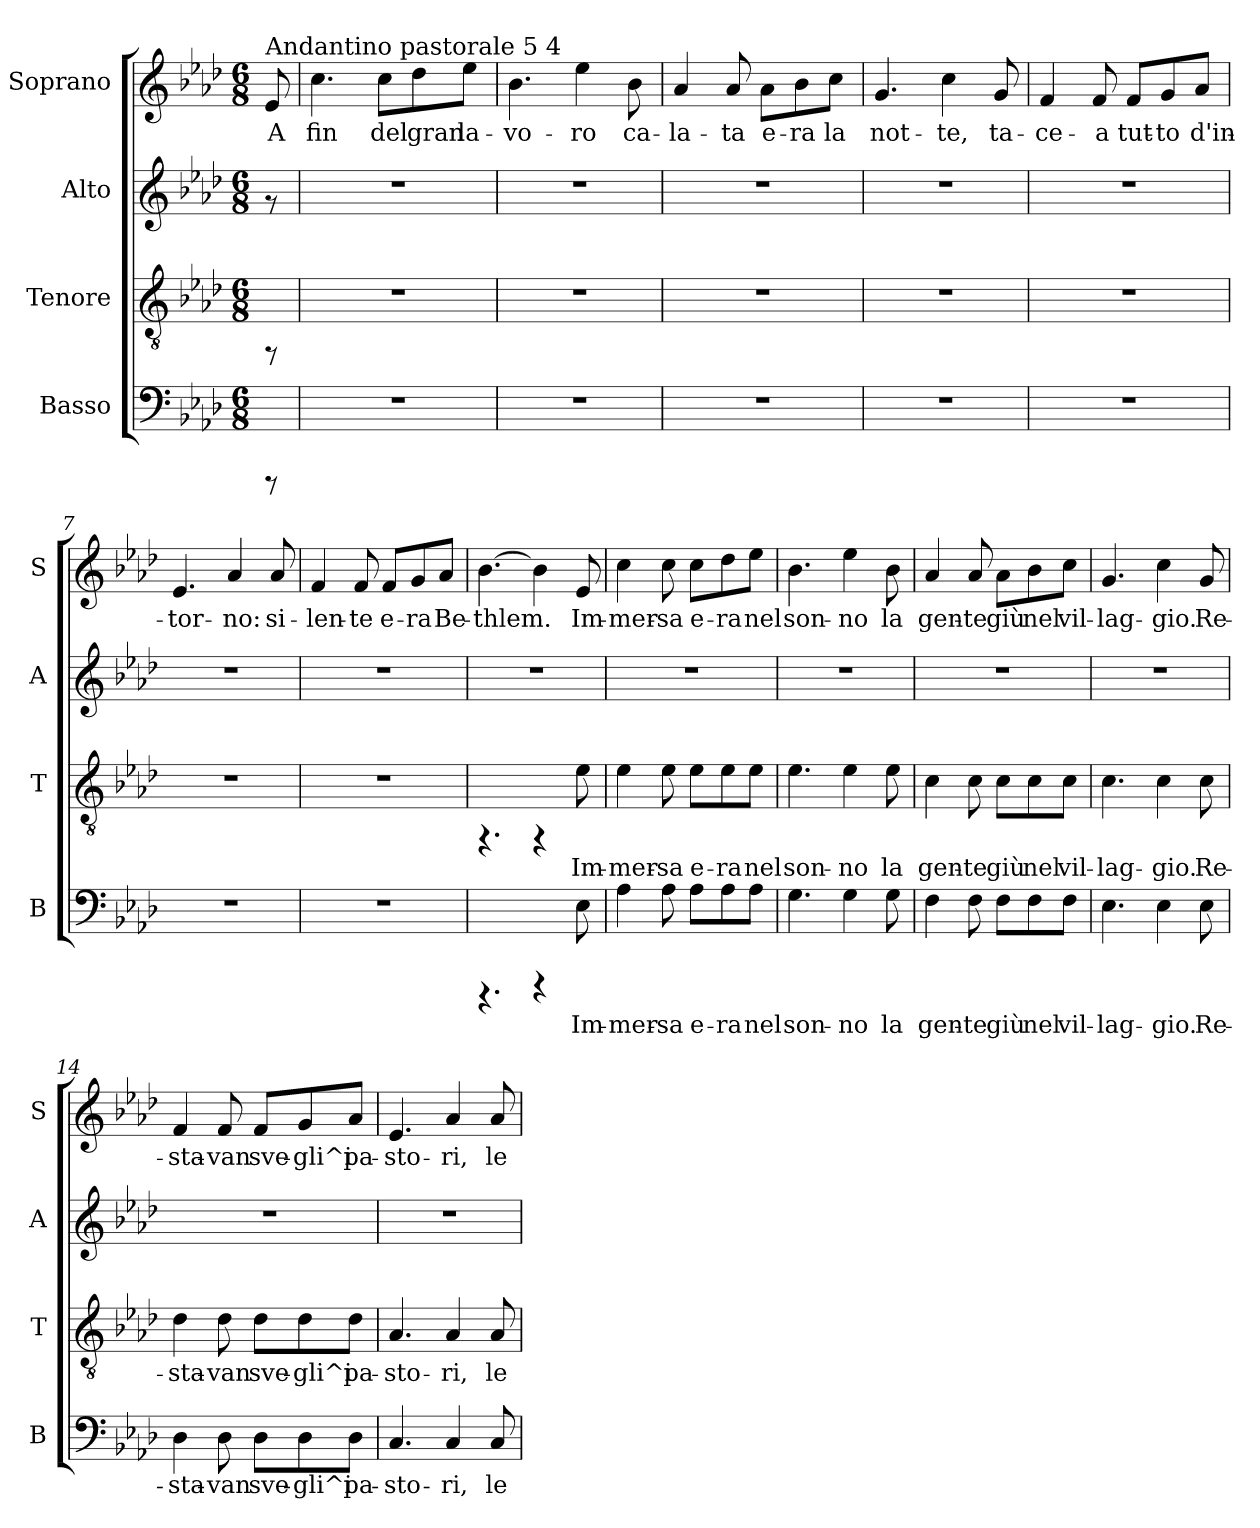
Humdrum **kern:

**kern	**text	**kern	**text	**kern	**kern	**text
*part4	*part4	*part3	*part3	*part2	*part1	*part1
*staff4	*staff4	*staff3	*staff3	*staff2	*staff1	*staff1
*I"Basso	*	*I"Tenore	*	*I"Alto	*I"Soprano	*
*I'B	*	*I'T	*	*I'A	*I'S	*
!!LO:PB:g=z
*stria5	*	*stria5	*	*stria5	*stria5	*
*clefF4	*	*clefGv2	*	*clefG2	*clefG2	*
*k[b-e-a-d-]	*	*k[b-e-a-d-]	*	*k[b-e-a-d-]	*k[b-e-a-d-]	*
*A-:	*	*A-:	*	*A-:	*A-:	*
*M6/8	*	*M6/8	*	*M6/8	*M6/8	*
=1	=1	=1	=1	=1	=1	=1
!	!	!	!	!	!LO:TX:a:t=Andantino pastorale 5 4	!
!	!	!	!	!	!	!LO:LY:b:cj
8rCCC	.	8rFF	.	8rf	8e-/	A
=2	=2	=2	=2	=2	=2	=2
!	!	!	!	!	!	!LO:LY:b:cj
2.r	.	2.r	.	2.r	4.cc\	fin
!	!	!	!	!	!	!LO:LY:b:cj
.	.	.	.	.	8cc\L	del
!	!	!	!	!	!	!LO:LY:b:cj
.	.	.	.	.	8dd-\	gran
!	!	!	!	!	!	!LO:LY:b:cj
.	.	.	.	.	8ee-\J	la-
=3	=3	=3	=3	=3	=3	=3
!	!	!	!	!	!	!LO:LY:b:cj
2.r	.	2.r	.	2.r	4.b-\	-vo-
!	!	!	!	!	!	!LO:LY:b:cj
.	.	.	.	.	4ee-\	-ro
!	!	!	!	!	!	!LO:LY:b:cj
.	.	.	.	.	8b-\	ca-
=4	=4	=4	=4	=4	=4	=4
!	!	!	!	!	!	!LO:LY:b:cj
2.r	.	2.r	.	2.r	4a-/	-la-
!	!	!	!	!	!	!LO:LY:b:cj
.	.	.	.	.	8a-/	-ta
!	!	!	!	!	!	!LO:LY:b:cj
.	.	.	.	.	8a-\L	e-
!	!	!	!	!	!	!LO:LY:b:cj
.	.	.	.	.	8b-\	-ra
!	!	!	!	!	!	!LO:LY:b:cj
.	.	.	.	.	8cc\J	la
!!LO:LB:g=z
=5	=5	=5	=5	=5	=5	=5
!	!	!	!	!	!	!LO:LY:b:cj
2.r	.	2.r	.	2.r	4.g/	not-
!	!	!	!	!	!	!LO:LY:b:cj
.	.	.	.	.	4cc\	-te,
!	!	!	!	!	!	!LO:LY:b:cj
.	.	.	.	.	8g/	ta-
=6	=6	=6	=6	=6	=6	=6
!	!	!	!	!	!	!LO:LY:b:cj
2.r	.	2.r	.	2.r	4f/	-ce-
!	!	!	!	!	!	!LO:LY:b:cj
.	.	.	.	.	8f/	-a
!	!	!	!	!	!	!LO:LY:b:cj
.	.	.	.	.	8f/L	tut-
!	!	!	!	!	!	!LO:LY:b:cj
.	.	.	.	.	8g/	-to
!	!	!	!	!	!	!LO:LY:b:cj
.	.	.	.	.	8a-/J	d'in-
=7	=7	=7	=7	=7	=7	=7
!	!	!	!	!	!	!LO:LY:b:cj
2.r	.	2.r	.	2.r	4.e-/	-tor-
!	!	!	!	!	!	!LO:LY:b:cj
.	.	.	.	.	4a-/	-no:
!	!	!	!	!	!	!LO:LY:b:cj
.	.	.	.	.	8a-/	si-
=8	=8	=8	=8	=8	=8	=8
!	!	!	!	!	!	!LO:LY:b:cj
2.r	.	2.r	.	2.r	4f/	-len-
!	!	!	!	!	!	!LO:LY:b:cj
.	.	.	.	.	8f/	-te
!	!	!	!	!	!	!LO:LY:b:cj
.	.	.	.	.	8f/L	e-
!	!	!	!	!	!	!LO:LY:b:cj
.	.	.	.	.	8g/	-ra
!	!	!	!	!	!	!LO:LY:b:cj
.	.	.	.	.	8a-/J	Be-
!!LO:PB:g=z
=9	=9	=9	=9	=9	=9	=9
!	!	!	!	!	!	!LO:LY:b:cj
4.rCCC	.	4.rFF	.	2.r	[>4.b-\	-thlem.
!	!	!	!	!	!	!LO:LY:b:cj
4rCCC	.	4rFF	.	.	4b-\]	.
!	!LO:LY:b:cj	!	!LO:LY:b:cj	!	!	!LO:LY:b:cj
8E-\	Im-	8e-\	Im-	.	8e-/	Im-
=10	=10	=10	=10	=10	=10	=10
!	!LO:LY:b:cj	!	!LO:LY:b:cj	!	!	!LO:LY:b:cj
4A-\	-mer-	4e-\	-mer-	2.r	4cc\	-mer-
!	!LO:LY:b:cj	!	!LO:LY:b:cj	!	!	!LO:LY:b:cj
8A-\	-sa	8e-\	-sa	.	8cc\	-sa
!	!LO:LY:b:cj	!	!LO:LY:b:cj	!	!	!LO:LY:b:cj
8A-\L	e-	8e-\L	e-	.	8cc\L	e-
!	!LO:LY:b:cj	!	!LO:LY:b:cj	!	!	!LO:LY:b:cj
8A-\	-ra	8e-\	-ra	.	8dd-\	-ra
!	!LO:LY:b:cj	!	!LO:LY:b:cj	!	!	!LO:LY:b:cj
8A-\J	nel	8e-\J	nel	.	8ee-\J	nel
=11	=11	=11	=11	=11	=11	=11
!	!LO:LY:b:cj	!	!LO:LY:b:cj	!	!	!LO:LY:b:cj
4.G\	son-	4.e-\	son-	2.r	4.b-\	son-
!	!LO:LY:b:cj	!	!LO:LY:b:cj	!	!	!LO:LY:b:cj
4G\	-no	4e-\	-no	.	4ee-\	-no
!	!LO:LY:b:cj	!	!LO:LY:b:cj	!	!	!LO:LY:b:cj
8G\	la	8e-\	la	.	8b-\	la
=12	=12	=12	=12	=12	=12	=12
!	!LO:LY:b:cj	!	!LO:LY:b:cj	!	!	!LO:LY:b:cj
4F\	gen-	4c\	gen-	2.r	4a-/	gen-
!	!LO:LY:b:cj	!	!LO:LY:b:cj	!	!	!LO:LY:b:cj
8F\	-te	8c\	-te	.	8a-/	-te
!	!LO:LY:b:cj	!	!LO:LY:b:cj	!	!	!LO:LY:b:cj
8F\L	giù	8c\L	giù	.	8a-\L	giù
!	!LO:LY:b:cj	!	!LO:LY:b:cj	!	!	!LO:LY:b:cj
8F\	nel	8c\	nel	.	8b-\	nel
!	!LO:LY:b:cj	!	!LO:LY:b:cj	!	!	!LO:LY:b:cj
8F\J	vil-	8c\J	vil-	.	8cc\J	vil-
!!LO:PB:g=z
=13	=13	=13	=13	=13	=13	=13
!	!LO:LY:b:cj	!	!LO:LY:b:cj	!	!	!LO:LY:b:cj
4.E-\	-lag-	4.c\	-lag-	2.r	4.g/	-lag-
!	!LO:LY:b:cj	!	!LO:LY:b:cj	!	!	!LO:LY:b:cj
4E-\	-gio.	4c\	-gio.	.	4cc\	-gio.
!	!LO:LY:b:cj	!	!LO:LY:b:cj	!	!	!LO:LY:b:cj
8E-\	Re-	8c\	Re-	.	8g/	Re-
=14	=14	=14	=14	=14	=14	=14
!	!LO:LY:b:cj	!	!LO:LY:b:cj	!	!	!LO:LY:b:cj
4D-\	-sta-	4d-\	-sta-	2.r	4f/	-sta-
!	!LO:LY:b:cj	!	!LO:LY:b:cj	!	!	!LO:LY:b:cj
8D-\	-van	8d-\	-van	.	8f/	-van
!	!LO:LY:b:cj	!	!LO:LY:b:cj	!	!	!LO:LY:b:cj
8D-\L	sve-	8d-\L	sve-	.	8f/L	sve-
!	!LO:LY:b:cj	!	!LO:LY:b:cj	!	!	!LO:LY:b:cj
8D-\	-gli^i	8d-\	-gli^i	.	8g/	-gli^i
!	!LO:LY:b:cj	!	!LO:LY:b:cj	!	!	!LO:LY:b:cj
8D-\J	pa-	8d-\J	pa-	.	8a-/J	pa-
=15	=15	=15	=15	=15	=15	=15
!	!LO:LY:b:cj	!	!LO:LY:b:cj	!	!	!LO:LY:b:cj
4.C/	-sto-	4.A-/	-sto-	2.r	4.e-/	-sto-
!	!LO:LY:b:cj	!	!LO:LY:b:cj	!	!	!LO:LY:b:cj
4C/	-ri,	4A-/	-ri,	.	4a-/	-ri,
!	!LO:LY:b:cj	!	!LO:LY:b:cj	!	!	!LO:LY:b:cj
8C/	le	8A-/	le	.	8a-/	le
=	=	=	=	=	=	=
*-	*-	*-	*-	*-	*-	*-
